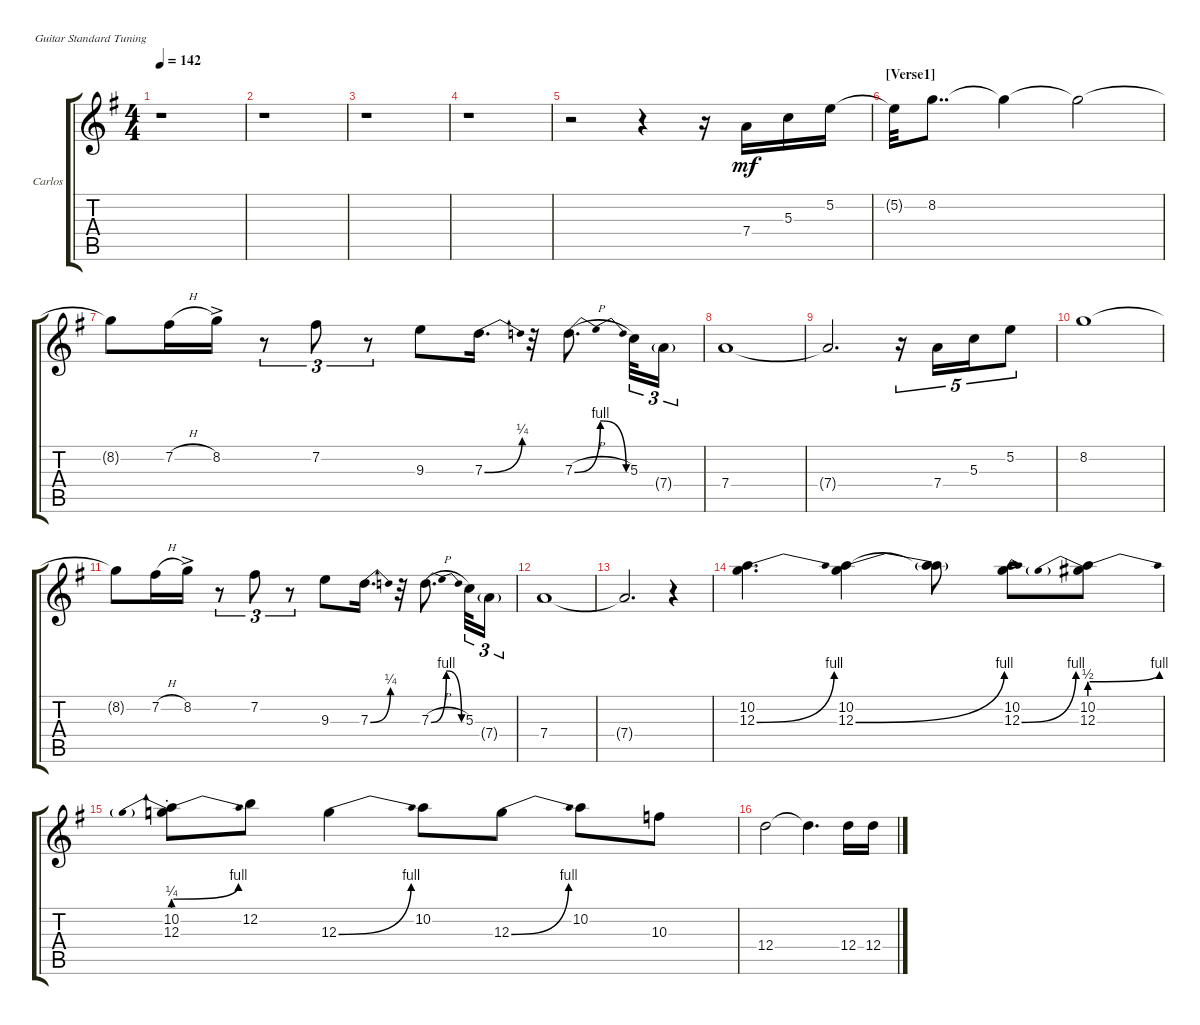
\bracketExtendMode groupsimilarinstruments
\firstSystemTrackNameOrientation horizontal
\otherSystemsTrackNameOrientation horizontal
\track ("Guitar - Carlos Santana" "Carlos") {instrument electricguitarclean}
\staff {score tabs}
\tuning (E4 B3 G3 D3 A2 E2)
\ts (4 4)
\tempo 142
\clef g2
\ks eminor
r.1{dy pp} |
r.1 |
r.1 |
r.1 |
r.2 r.4 r.16 7.4.16{dy mf} 5.3.16 5.2.16 |
\section ("" "[Verse1] ")
5.2{t}.32 8.2.8{dd} 8.2{t}.4 8.2{t}.2 |
8.2{t}.8 7.2{h}.16 8.2{ac}.16 r.8{tu (3 2)} 7.2.8{tu (3 2)} r.8{tu (3 2)} 9.3.8 7.3{be (bend 11.4 0 54.6 1)}.16{d} r.32 7.3{be (bendrelease 0 0 6.6 4 40.8 4 49.199999999999996 0) h}.8{d} 5.3.32{tu (3 2)} 7.4{g}.16{tu (3 2)} |
7.4.1 |
7.4{t}.2{d} r.16{tu (5 4)} 7.4.16{tu (5 4)} 5.3.16{tu (5 4)} 5.2.8{tu (5 4)} |
8.2.1 |
8.2{t}.8 7.2{h}.16 8.2{ac}.16 r.8{tu (3 2)} 7.2.8{tu (3 2)} r.8{tu (3 2)} 9.3.8 7.3{be (bend 11.4 0 54.6 1)}.16{d} r.32 7.3{be (bendrelease 0.6 0 7.199999999999999 4 40.8 4 49.199999999999996 0) h}.8{d} 5.3.32{tu (3 2)} 7.4{g}.16{tu (3 2)} |
7.4.1 |
7.4{t}.2{d} r.4 |
(10.2 12.3{be (bend 0 0 15 4)}).4{d} (10.2 12.3{be (bend 0 0 15 4)}).4 (10.2{t} 12.3{t}).8 (10.2 12.3{be (bend 0 0 15 4)}).8 (10.2 12.3{be (prebendbend 0 2 10.2 4)}).8 |
(10.2{st} 12.3{be (prebendbend 0 1 12.6 4) st}).8 12.2.8 12.3{be (bend 13.799999999999999 0 42 4)}.4 10.2.8 12.3{be (bend 4.2 0 33.6 4)}.8 10.2.8 10.3.8 |
12.4.2 12.4{t}.4{d} 12.4.16 12.4.16
